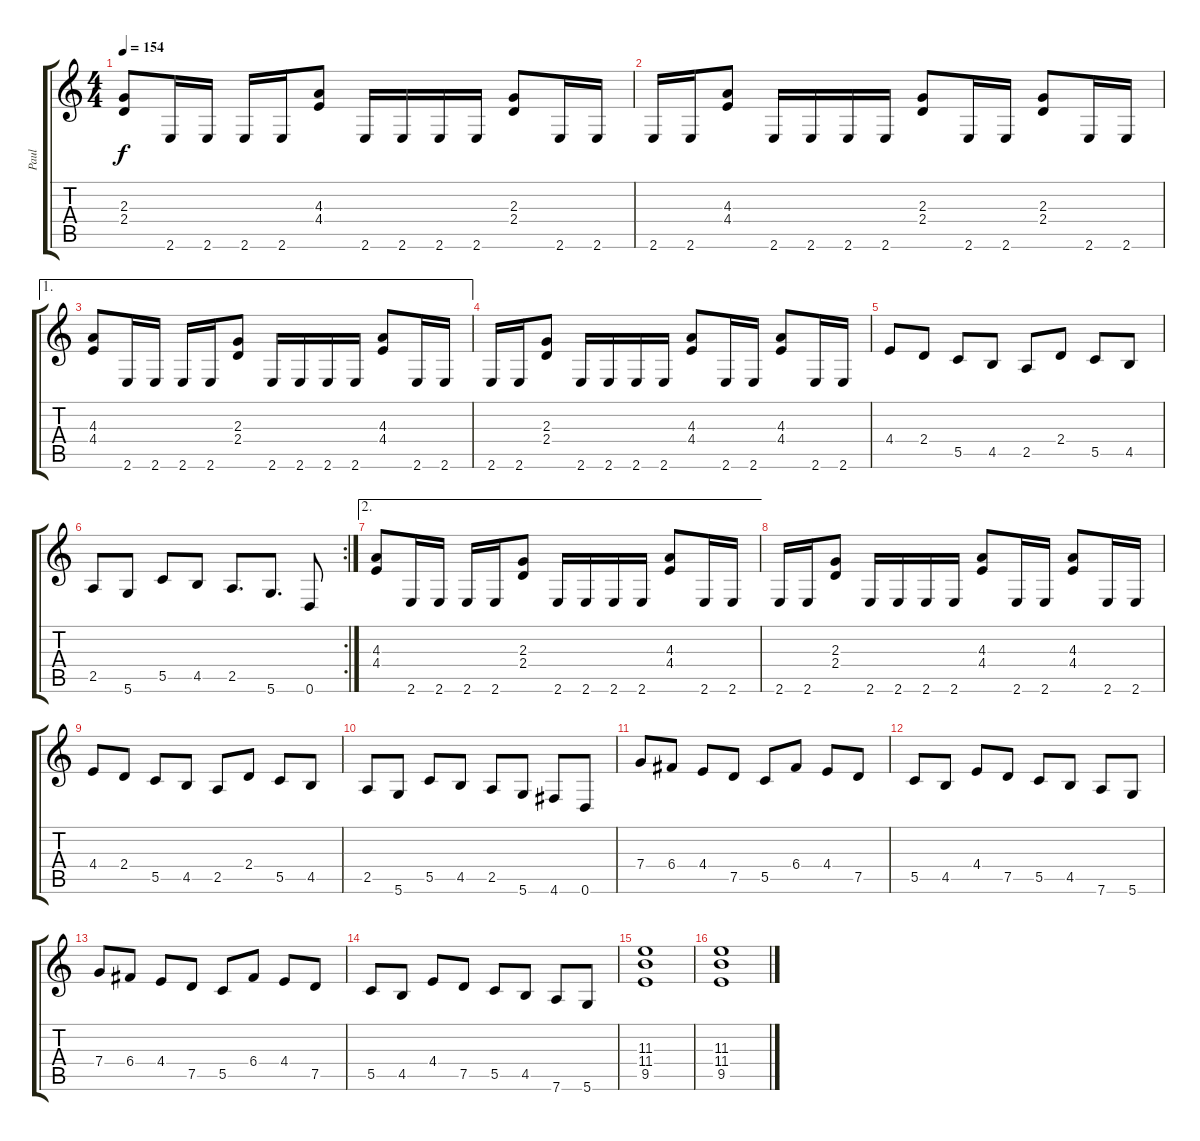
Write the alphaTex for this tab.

\track ("Paul" "Paul") {instrument distortionguitar}
\staff {score tabs}
\tuning (D4 A3 F3 C3 G2 D2) {hide}
\ts (4 4)
\tempo 154
\clef g2
\ks c
(2.3 2.4).8{dy f} 2.6.16 2.6.16 2.6.16 2.6.16 (4.3 4.4).8 2.6.16 2.6.16 2.6.16 2.6.16 (2.3 2.4).8 2.6.16 2.6.16 |
2.6.16 2.6.16 (4.3 4.4).8 2.6.16 2.6.16 2.6.16 2.6.16 (2.3 2.4).8 2.6.16 2.6.16 (2.3 2.4).8 2.6.16 2.6.16 |
\ae 1
(4.3 4.4).8 2.6.16 2.6.16 2.6.16 2.6.16 (2.3 2.4).8 2.6.16 2.6.16 2.6.16 2.6.16 (4.3 4.4).8 2.6.16 2.6.16 |
2.6.16 2.6.16 (2.3 2.4).8 2.6.16 2.6.16 2.6.16 2.6.16 (4.3 4.4).8 2.6.16 2.6.16 (4.3 4.4).8 2.6.16 2.6.16 |
4.4.8 2.4.8 5.5.8 4.5.8 2.5.8 2.4.8 5.5.8 4.5.8 |
\rc 2
2.5.8 5.6.8 5.5.8 4.5.8 2.5.8{d} 5.6.8{d} 0.6.8 |
\ae 2
(4.3 4.4).8 2.6.16 2.6.16 2.6.16 2.6.16 (2.3 2.4).8 2.6.16 2.6.16 2.6.16 2.6.16 (4.3 4.4).8 2.6.16 2.6.16 |
2.6.16 2.6.16 (2.3 2.4).8 2.6.16 2.6.16 2.6.16 2.6.16 (4.3 4.4).8 2.6.16 2.6.16 (4.3 4.4).8 2.6.16 2.6.16 |
4.4.8 2.4.8 5.5.8 4.5.8 2.5.8 2.4.8 5.5.8 4.5.8 |
2.5.8 5.6.8 5.5.8 4.5.8 2.5.8 5.6.8 4.6.8 0.6.8 |
7.4.8 6.4.8 4.4.8 7.5.8 5.5.8 6.4.8 4.4.8 7.5.8 |
5.5.8 4.5.8 4.4.8 7.5.8 5.5.8 4.5.8 7.6.8 5.6.8 |
7.4.8 6.4.8 4.4.8 7.5.8 5.5.8 6.4.8 4.4.8 7.5.8 |
5.5.8 4.5.8 4.4.8 7.5.8 5.5.8 4.5.8 7.6.8 5.6.8 |
(11.3 11.4 9.5).1 |
(11.3 11.4 9.5).1
